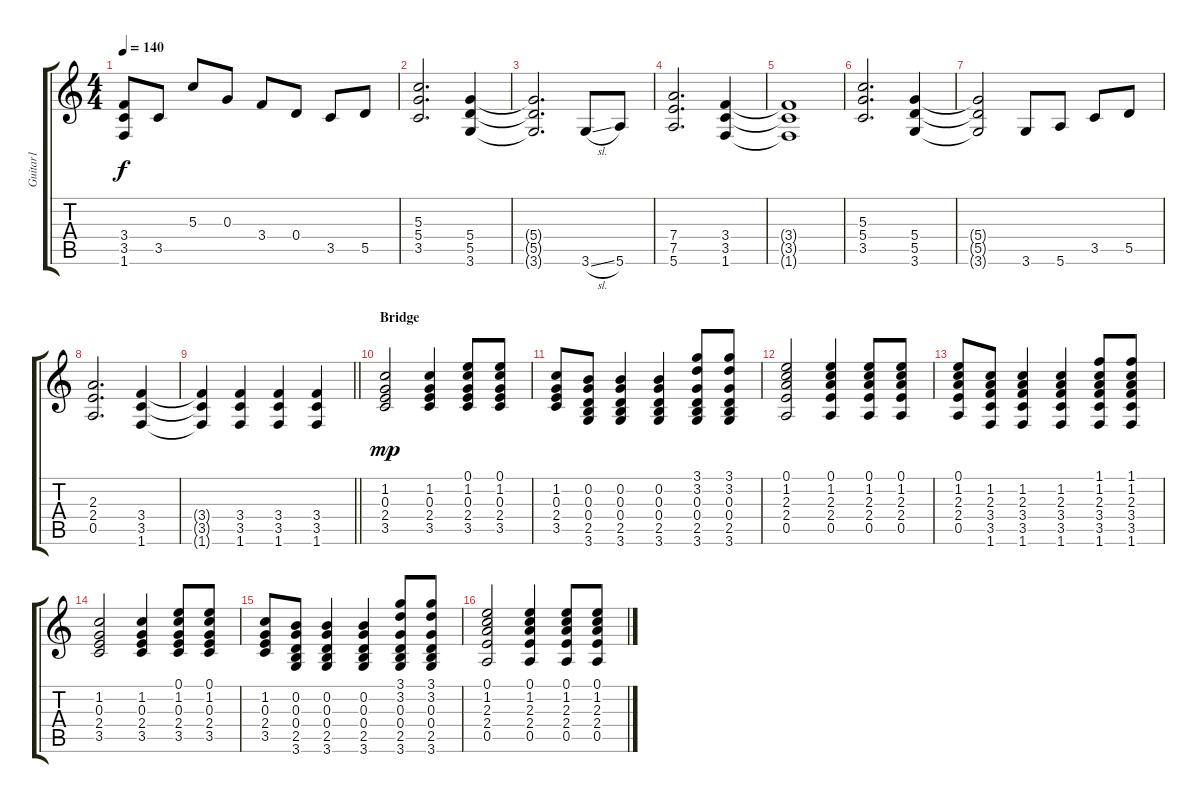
\track ("Guitar1" "Guitar1") {instrument acousticguitarsteel}
\staff {score tabs}
\tuning (E4 B3 G3 D3 A2 E2) {hide}
\ts (4 4)
\tempo 140
\clef g2
\ks c
(3.4{t} 3.5{t} 1.6{t}).8{dy f} 3.5.8 5.3.8 0.3.8 3.4.8 0.4.8 3.5.8 5.5.8 |
(5.3 5.4 3.5).2{d} (5.4 5.5 3.6).4 |
(5.4{t} 5.5{t} 3.6{t}).2{d} 3.6{sl}.8 5.6.8 |
(7.4 7.5 5.6).2{d} (3.4 3.5 1.6).4 |
(3.4{t} 3.5{t} 1.6{t}).1 |
(5.3 5.4 3.5).2{d} (5.4 5.5 3.6).4 |
(5.4{t} 5.5{t} 3.6{t}).2 3.6.8 5.6.8 3.5.8 5.5.8 |
(2.3 2.4 0.5).2{d} (3.4 3.5 1.6).4 |
\barLineRight lightlight
(3.4{t} 3.5{t} 1.6{t}).4 (3.4 3.5 1.6).4 (3.4 3.5 1.6).4 (3.4 3.5 1.6).4 |
\section ("" "Bridge")
(1.2 0.3 2.4 3.5).2{dy mp instrument acousticguitarsteel} (1.2 0.3 2.4 3.5).4 (0.1 1.2 0.3 2.4 3.5).8 (0.1 1.2 0.3 2.4 3.5).8 |
(1.2 0.3 2.4 3.5).8 (0.2 0.3 0.4 2.5 3.6).8 (0.2 0.3 0.4 2.5 3.6).4 (0.2 0.3 0.4 2.5 3.6).4 (3.1 3.2 0.3 0.4 2.5 3.6).8 (3.1 3.2 0.3 0.4 2.5 3.6).8 |
(0.1 1.2 2.3 2.4 0.5).2 (0.1 1.2 2.3 2.4 0.5).4 (0.1 1.2 2.3 2.4 0.5).8 (0.1 1.2 2.3 2.4 0.5).8 |
(0.1 1.2 2.3 2.4 0.5).8 (1.2 2.3 3.4 3.5 1.6).8 (1.2 2.3 3.4 3.5 1.6).4 (1.2 2.3 3.4 3.5 1.6).4 (1.1 1.2 2.3 3.4 3.5 1.6).8 (1.1 1.2 2.3 3.4 3.5 1.6).8 |
(1.2 0.3 2.4 3.5).2 (1.2 0.3 2.4 3.5).4 (0.1 1.2 0.3 2.4 3.5).8 (0.1 1.2 0.3 2.4 3.5).8 |
(1.2 0.3 2.4 3.5).8 (0.2 0.3 0.4 2.5 3.6).8 (0.2 0.3 0.4 2.5 3.6).4 (0.2 0.3 0.4 2.5 3.6).4 (3.1 3.2 0.3 0.4 2.5 3.6).8 (3.1 3.2 0.3 0.4 2.5 3.6).8 |
(0.1 1.2 2.3 2.4 0.5).2 (0.1 1.2 2.3 2.4 0.5).4 (0.1 1.2 2.3 2.4 0.5).8 (0.1 1.2 2.3 2.4 0.5).8
